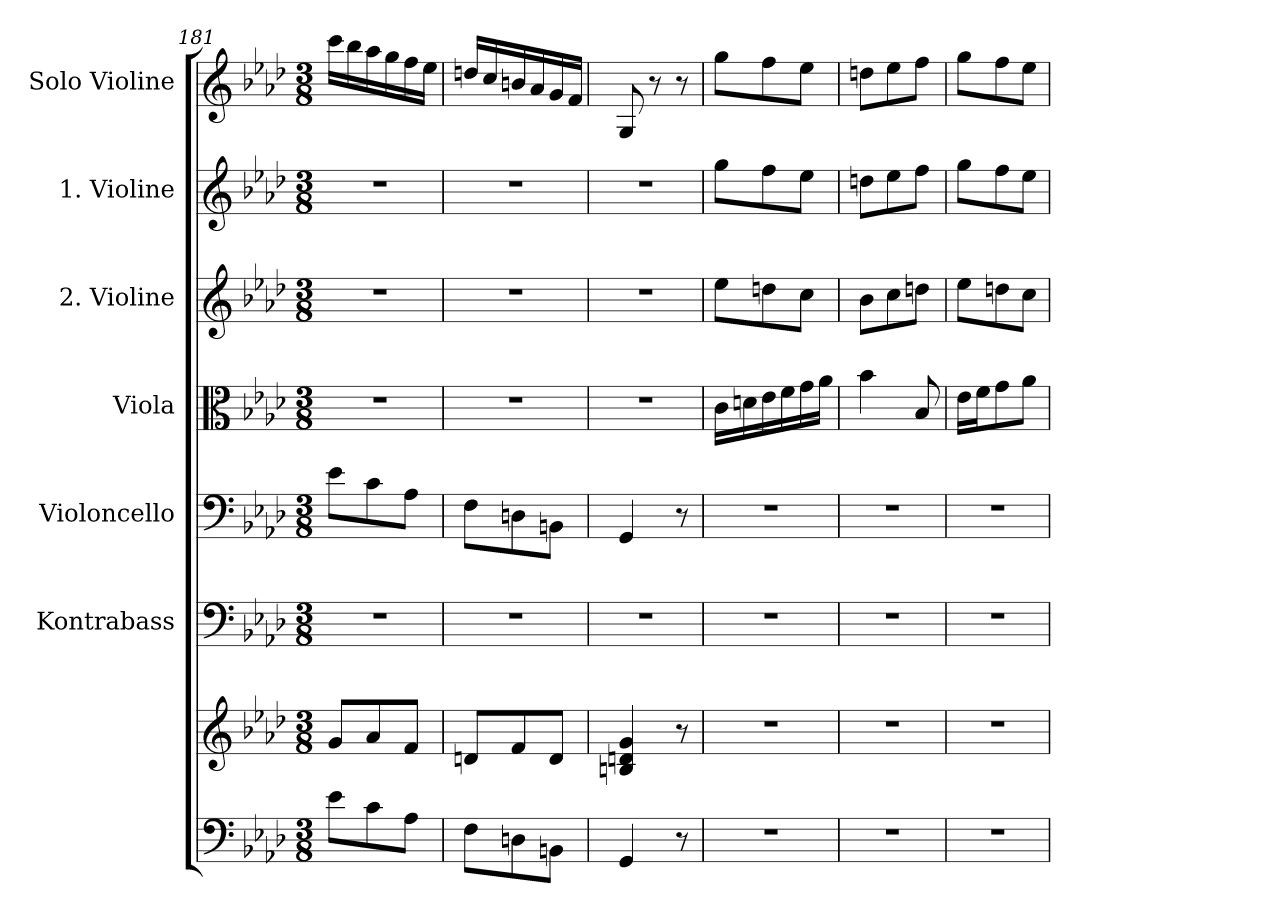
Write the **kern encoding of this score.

**kern	**kern	**dynam	**kern	**dynam	**kern	**dynam	**kern	**dynam	**kern	**dynam	**kern	**dynam	**kern	**dynam
*part7	*part7	*part7	*part6	*part6	*part5	*part5	*part4	*part4	*part3	*part3	*part2	*part2	*part1	*part1
*staff8	*staff7	*staff7/8	*staff6	*staff6	*staff5	*staff5	*staff4	*staff4	*staff3	*staff3	*staff2	*staff2	*staff1	*staff1
*	*	*	*I"Kontrabass	*	*I"Violoncello	*	*I"Viola	*	*I"2. Violine	*	*I"1. Violine	*	*I"Solo Violine	*
*	*	*	*I'Kb.	*	*I'Vc.	*	*I'Vla.	*	*I'2. Vln.	*	*I'1. Vln.	*	*I'S. Vln.	*
*clefF4	*clefG2	*	*clefF4	*	*clefF4	*	*clefC3	*	*clefG2	*	*clefG2	*	*clefG2	*
*	*	*	*ITrd7c12	*	*	*	*	*	*	*	*	*	*	*
*k[b-e-a-d-]	*k[b-e-a-d-]	*	*k[b-e-a-d-]	*	*k[b-e-a-d-]	*	*k[b-e-a-d-]	*	*k[b-e-a-d-]	*	*k[b-e-a-d-]	*	*k[b-e-a-d-]	*
*f:	*f:	*	*f:	*	*f:	*	*f:	*	*f:	*	*f:	*	*f:	*
*M3/8	*M3/8	*	*M3/8	*	*M3/8	*	*M3/8	*	*M3/8	*	*M3/8	*	*M3/8	*
=181	=181	=181	=181	=181	=181	=181	=181	=181	=181	=181	=181	=181	=181	=181
8e-\L	8g/L	.	4.r	.	8e-\L	.	4.r	.	4.r	.	4.r	.	16ccc\LL	.
.	.	.	.	.	.	.	.	.	.	.	.	.	16bb-\	.
8c\	8a-/	.	.	.	8c\	.	.	.	.	.	.	.	16aa-\	.
!	!	!	!	!	!	!	!	!	!	!	!	!	!	!LO:DY:b
.	.	.	.	.	.	.	.	.	.	.	.	.	16gg\	rit.
!	!	!LO:DY:b=2	!	!	!	!	!	!	!	!	!	!	!	!
!	!	!LO:DY:n=1:b	!	!	!	!LO:DY:b	!	!	!	!	!	!	!	!
8A-\J	8f/J	rit. rit.	.	.	8A-\J	rit.	.	.	.	.	.	.	16ff\	.
.	.	.	.	.	.	.	.	.	.	.	.	.	16ee-\JJ	.
!!LO:PB:g=z
=182	=182	=182	=182	=182	=182	=182	=182	=182	=182	=182	=182	=182	=182	=182
!	!	!	!	!LO:DY:b	!	!	!	!LO:DY:b	!	!LO:DY:b	!	!LO:DY:b	!	!
8F\L	8dn/L	.	4.r	rit.	8F\L	.	4.r	rit.	4.r	rit.	4.r	rit.	16ddn/LL	.
.	.	.	.	.	.	.	.	.	.	.	.	.	16cc/	.
8Dn\	8f/	.	.	.	8Dn\	.	.	.	.	.	.	.	16bn/	.
.	.	.	.	.	.	.	.	.	.	.	.	.	16a-/	.
8BBn\J	8d/J	.	.	.	8BBn\J	.	.	.	.	.	.	.	16g/	.
.	.	.	.	.	.	.	.	.	.	.	.	.	16f/JJ	.
=183	=183	=183	=183	=183	=183	=183	=183	=183	=183	=183	=183	=183	=183	=183
4GG/	4Bn/ 4dn/ 4g/	.	4.r	.	4GG/	.	4.r	.	4.r	.	4.r	.	8G/	.
.	.	.	.	.	.	.	.	.	.	.	.	.	8r	.
8r	8r	.	.	.	8r	.	.	.	.	.	.	.	8r	.
=184	=184	=184	=184	=184	=184	=184	=184	=184	=184	=184	=184	=184	=184	=184
!	!	!LO:DY:a=2	!	!	!	!	!	!	!	!	!	!	!	!
!	!	!LO:DY:n=1:a	!	!LO:DY:a	!	!LO:DY:a	!	!LO:DY:a	!	!LO:DY:a	!	!LO:DY:a	!	!LO:DY:a
4.r	4.r	Lento Lento	4.r	Lento	4.r	Lento	16c\LL	Lento	8ee-\L	Lento	8gg\L	Lento	8gg\L	Lento
.	.	.	.	.	.	.	16dn\	.	.	.	.	.	.	.
.	.	.	.	.	.	.	16e-\	.	8ddn\	.	8ff\	.	8ff\	.
.	.	.	.	.	.	.	16f\	.	.	.	.	.	.	.
.	.	.	.	.	.	.	16g\	.	8cc\J	.	8ee-\J	.	8ee-\J	.
.	.	.	.	.	.	.	16a-\JJ	.	.	.	.	.	.	.
=185	=185	=185	=185	=185	=185	=185	=185	=185	=185	=185	=185	=185	=185	=185
4.r	4.r	.	4.r	.	4.r	.	4b-\	.	8b-\L	.	8ddn\L	.	8ddn\L	.
.	.	.	.	.	.	.	.	.	8cc\	.	8ee-\	.	8ee-\	.
.	.	.	.	.	.	.	8B-/	.	8ddn\J	.	8ff\J	.	8ff\J	.
=186	=186	=186	=186	=186	=186	=186	=186	=186	=186	=186	=186	=186	=186	=186
4.r	4.r	.	4.r	.	4.r	.	16e-\LL	.	8ee-\L	.	8gg\L	.	8gg\L	.
.	.	.	.	.	.	.	16f\J	.	.	.	.	.	.	.
.	.	.	.	.	.	.	8g\	.	8ddn\	.	8ff\	.	8ff\	.
.	.	.	.	.	.	.	8a-\J	.	8cc\J	.	8ee-\J	.	8ee-\J	.
=	=	=	=	=	=	=	=	=	=	=	=	=	=	=
*-	*-	*-	*-	*-	*-	*-	*-	*-	*-	*-	*-	*-	*-	*-
